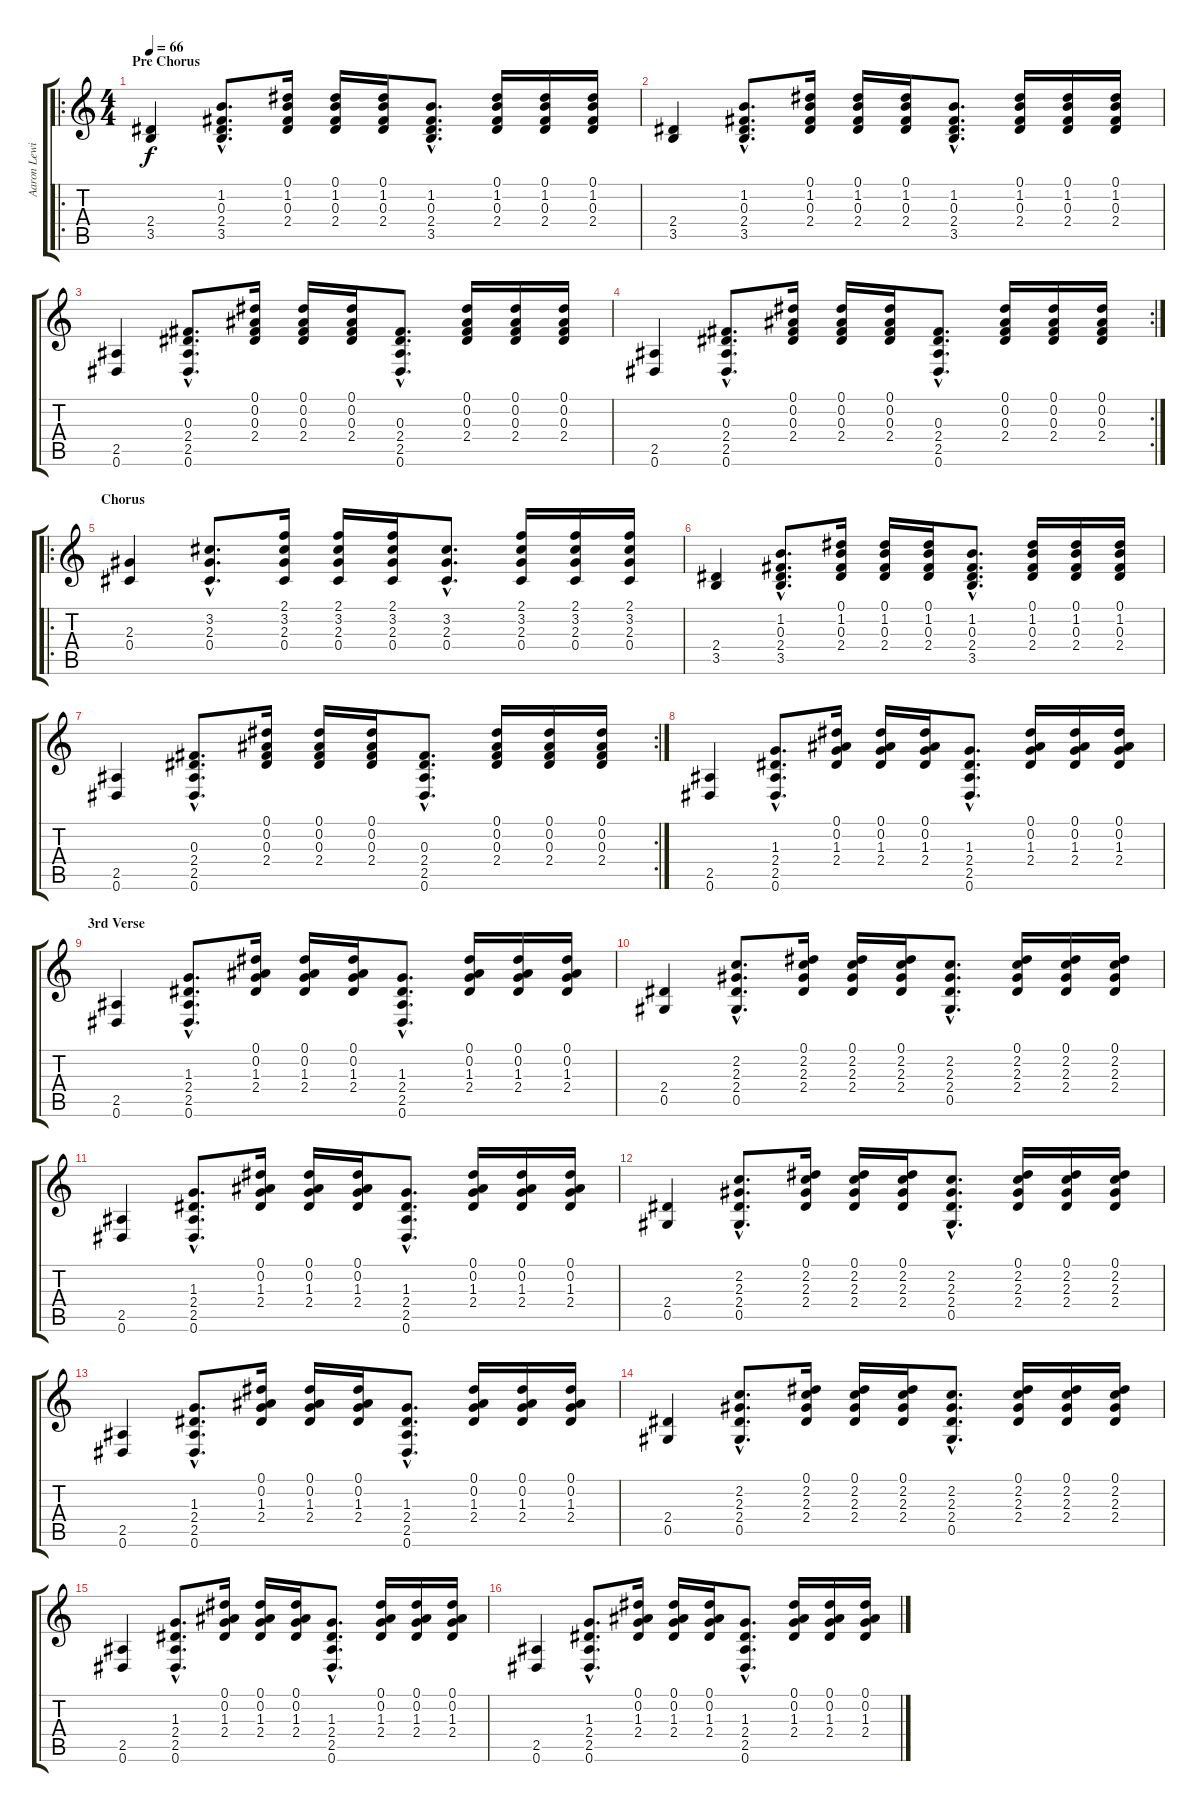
\track ("Aaron Lewis" "Aaron Lewi") {instrument acousticguitarsteel}
\staff {score tabs}
\tuning (Eb4 Bb3 Gb3 Db3 Ab2 Eb2) {hide}
\ro
\ts (4 4)
\section ("" "Pre Chorus")
\tempo 66
\clef g2
\ks c
(2.4 3.5).4{dy f} (1.2{hac} 0.3{hac} 2.4{hac} 3.5{hac}).8{d} (0.1 1.2 0.3 2.4).16 (0.1 1.2 0.3 2.4).16 (0.1 1.2 0.3 2.4).16 (1.2{hac} 0.3{hac} 2.4{hac} 3.5{hac}).8{d} (0.1 1.2 0.3 2.4).16 (0.1 1.2 0.3 2.4).16 (0.1 1.2 0.3 2.4).16 |
(2.4 3.5).4 (1.2{hac} 0.3{hac} 2.4{hac} 3.5{hac}).8{d} (0.1 1.2 0.3 2.4).16 (0.1 1.2 0.3 2.4).16 (0.1 1.2 0.3 2.4).16 (1.2{hac} 0.3{hac} 2.4{hac} 3.5{hac}).8{d} (0.1 1.2 0.3 2.4).16 (0.1 1.2 0.3 2.4).16 (0.1 1.2 0.3 2.4).16 |
(2.5 0.6).4 (0.3{hac} 2.4{hac} 2.5{hac} 0.6{hac}).8{d} (0.1 0.2 0.3 2.4).16 (0.1 0.2 0.3 2.4).16 (0.1 0.2 0.3 2.4).16 (0.3{hac} 2.4{hac} 2.5{hac} 0.6{hac}).8{d} (0.1 0.2 0.3 2.4).16 (0.1 0.2 0.3 2.4).16 (0.1 0.2 0.3 2.4).16 |
\rc 2
(2.5 0.6).4 (0.3{hac} 2.4{hac} 2.5{hac} 0.6{hac}).8{d} (0.1 0.2 0.3 2.4).16 (0.1 0.2 0.3 2.4).16 (0.1 0.2 0.3 2.4).16 (0.3{hac} 2.4{hac} 2.5{hac} 0.6{hac}).8{d} (0.1 0.2 0.3 2.4).16 (0.1 0.2 0.3 2.4).16 (0.1 0.2 0.3 2.4).16 |
\ro
\section ("" "Chorus")
(2.3 0.4).4 (3.2{hac} 2.3{hac} 0.4{hac}).8{d} (2.1 3.2 2.3 0.4).16 (2.1 3.2 2.3 0.4).16 (2.1 3.2 2.3 0.4).16 (3.2{hac} 2.3{hac} 0.4{hac}).8{d} (2.1 3.2 2.3 0.4).16 (2.1 3.2 2.3 0.4).16 (2.1 3.2 2.3 0.4).16 |
(2.4 3.5).4 (1.2{hac} 0.3{hac} 2.4{hac} 3.5{hac}).8{d} (0.1 1.2 0.3 2.4).16 (0.1 1.2 0.3 2.4).16 (0.1 1.2 0.3 2.4).16 (1.2{hac} 0.3{hac} 2.4{hac} 3.5{hac}).8{d} (0.1 1.2 0.3 2.4).16 (0.1 1.2 0.3 2.4).16 (0.1 1.2 0.3 2.4).16 |
\rc 2
(2.5 0.6).4 (0.3{hac} 2.4{hac} 2.5{hac} 0.6{hac}).8{d} (0.1 0.2 0.3 2.4).16 (0.1 0.2 0.3 2.4).16 (0.1 0.2 0.3 2.4).16 (0.3{hac} 2.4{hac} 2.5{hac} 0.6{hac}).8{d} (0.1 0.2 0.3 2.4).16 (0.1 0.2 0.3 2.4).16 (0.1 0.2 0.3 2.4).16 |
(2.5 0.6).4 (1.3{hac} 2.4{hac} 2.5{hac} 0.6{hac}).8{d} (0.1 0.2 1.3 2.4).16 (0.1 0.2 1.3 2.4).16 (0.1 0.2 1.3 2.4).16 (1.3{hac} 2.4{hac} 2.5{hac} 0.6{hac}).8{d} (0.1 0.2 1.3 2.4).16 (0.1 0.2 1.3 2.4).16 (0.1 0.2 1.3 2.4).16 |
\section ("" "3rd Verse")
(2.5 0.6).4 (1.3{hac} 2.4{hac} 2.5{hac} 0.6{hac}).8{d} (0.1 0.2 1.3 2.4).16 (0.1 0.2 1.3 2.4).16 (0.1 0.2 1.3 2.4).16 (1.3{hac} 2.4{hac} 2.5{hac} 0.6{hac}).8{d} (0.1 0.2 1.3 2.4).16 (0.1 0.2 1.3 2.4).16 (0.1 0.2 1.3 2.4).16 |
(2.4 0.5).4 (2.2{hac} 2.3{hac} 2.4{hac} 0.5{hac}).8{d} (0.1 2.2 2.3 2.4).16 (0.1 2.2 2.3 2.4).16 (0.1 2.2 2.3 2.4).16 (2.2{hac} 2.3{hac} 2.4{hac} 0.5{hac}).8{d} (0.1 2.2 2.3 2.4).16 (0.1 2.2 2.3 2.4).16 (0.1 2.2 2.3 2.4).16 |
(2.5 0.6).4 (1.3{hac} 2.4{hac} 2.5{hac} 0.6{hac}).8{d} (0.1 0.2 1.3 2.4).16 (0.1 0.2 1.3 2.4).16 (0.1 0.2 1.3 2.4).16 (1.3{hac} 2.4{hac} 2.5{hac} 0.6{hac}).8{d} (0.1 0.2 1.3 2.4).16 (0.1 0.2 1.3 2.4).16 (0.1 0.2 1.3 2.4).16 |
(2.4 0.5).4 (2.2{hac} 2.3{hac} 2.4{hac} 0.5{hac}).8{d} (0.1 2.2 2.3 2.4).16 (0.1 2.2 2.3 2.4).16 (0.1 2.2 2.3 2.4).16 (2.2{hac} 2.3{hac} 2.4{hac} 0.5{hac}).8{d} (0.1 2.2 2.3 2.4).16 (0.1 2.2 2.3 2.4).16 (0.1 2.2 2.3 2.4).16 |
(2.5 0.6).4 (1.3{hac} 2.4{hac} 2.5{hac} 0.6{hac}).8{d} (0.1 0.2 1.3 2.4).16 (0.1 0.2 1.3 2.4).16 (0.1 0.2 1.3 2.4).16 (1.3{hac} 2.4{hac} 2.5{hac} 0.6{hac}).8{d} (0.1 0.2 1.3 2.4).16 (0.1 0.2 1.3 2.4).16 (0.1 0.2 1.3 2.4).16 |
(2.4 0.5).4 (2.2{hac} 2.3{hac} 2.4{hac} 0.5{hac}).8{d} (0.1 2.2 2.3 2.4).16 (0.1 2.2 2.3 2.4).16 (0.1 2.2 2.3 2.4).16 (2.2{hac} 2.3{hac} 2.4{hac} 0.5{hac}).8{d} (0.1 2.2 2.3 2.4).16 (0.1 2.2 2.3 2.4).16 (0.1 2.2 2.3 2.4).16 |
(2.5 0.6).4 (1.3{hac} 2.4{hac} 2.5{hac} 0.6{hac}).8{d} (0.1 0.2 1.3 2.4).16 (0.1 0.2 1.3 2.4).16 (0.1 0.2 1.3 2.4).16 (1.3{hac} 2.4{hac} 2.5{hac} 0.6{hac}).8{d} (0.1 0.2 1.3 2.4).16 (0.1 0.2 1.3 2.4).16 (0.1 0.2 1.3 2.4).16 |
(2.5 0.6).4 (1.3{hac} 2.4{hac} 2.5{hac} 0.6{hac}).8{d} (0.1 0.2 1.3 2.4).16 (0.1 0.2 1.3 2.4).16 (0.1 0.2 1.3 2.4).16 (1.3{hac} 2.4{hac} 2.5{hac} 0.6{hac}).8{d} (0.1 0.2 1.3 2.4).16 (0.1 0.2 1.3 2.4).16 (0.1 0.2 1.3 2.4).16
